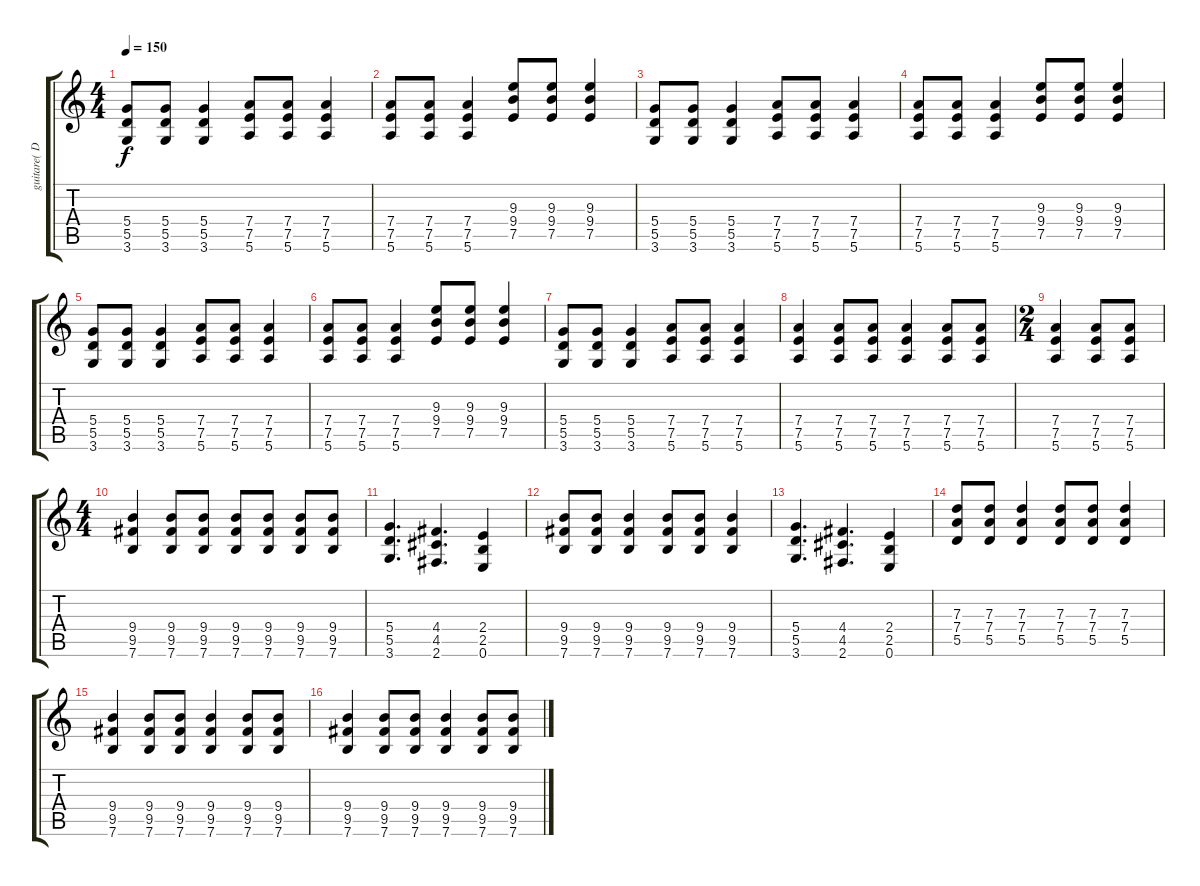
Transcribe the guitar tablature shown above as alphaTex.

\track ("guitare( Dave Parsons )" "guitare( D") {instrument distortionguitar}
\staff {score tabs}
\tuning (E4 B3 G3 D3 A2 E2) {hide}
\ts (4 4)
\tempo 150
\clef g2
\ks c
(5.4 5.5 3.6).8{dy f} (5.4 5.5 3.6).8 (5.4 5.5 3.6).4 (7.4 7.5 5.6).8 (7.4 7.5 5.6).8 (7.4 7.5 5.6).4 |
(7.4 7.5 5.6).8 (7.4 7.5 5.6).8 (7.4 7.5 5.6).4 (9.3 9.4 7.5).8 (9.3 9.4 7.5).8 (9.3 9.4 7.5).4 |
(5.4 5.5 3.6).8 (5.4 5.5 3.6).8 (5.4 5.5 3.6).4 (7.4 7.5 5.6).8 (7.4 7.5 5.6).8 (7.4 7.5 5.6).4 |
(7.4 7.5 5.6).8 (7.4 7.5 5.6).8 (7.4 7.5 5.6).4 (9.3 9.4 7.5).8 (9.3 9.4 7.5).8 (9.3 9.4 7.5).4 |
(5.4 5.5 3.6).8 (5.4 5.5 3.6).8 (5.4 5.5 3.6).4 (7.4 7.5 5.6).8 (7.4 7.5 5.6).8 (7.4 7.5 5.6).4 |
(7.4 7.5 5.6).8 (7.4 7.5 5.6).8 (7.4 7.5 5.6).4 (9.3 9.4 7.5).8 (9.3 9.4 7.5).8 (9.3 9.4 7.5).4 |
(5.4 5.5 3.6).8 (5.4 5.5 3.6).8 (5.4 5.5 3.6).4 (7.4 7.5 5.6).8 (7.4 7.5 5.6).8 (7.4 7.5 5.6).4 |
(7.4 7.5 5.6).4 (7.4 7.5 5.6).8 (7.4 7.5 5.6).8 (7.4 7.5 5.6).4 (7.4 7.5 5.6).8 (7.4 7.5 5.6).8 |
\ts (2 4)
(7.4 7.5 5.6).4 (7.4 7.5 5.6).8 (7.4 7.5 5.6).8 |
\ts (4 4)
(9.4 9.5 7.6).4 (9.4 9.5 7.6).8 (9.4 9.5 7.6).8 (9.4 9.5 7.6).8 (9.4 9.5 7.6).8 (9.4 9.5 7.6).8 (9.4 9.5 7.6).8 |
(5.4 5.5 3.6).4{d} (4.4 4.5 2.6).4{d} (2.4 2.5 0.6).4 |
(9.4 9.5 7.6).8 (9.4 9.5 7.6).8 (9.4 9.5 7.6).4 (9.4 9.5 7.6).8 (9.4 9.5 7.6).8 (9.4 9.5 7.6).4 |
(5.4 5.5 3.6).4{d} (4.4 4.5 2.6).4{d} (2.4 2.5 0.6).4 |
(7.3 7.4 5.5).8 (7.3 7.4 5.5).8 (7.3 7.4 5.5).4 (7.3 7.4 5.5).8 (7.3 7.4 5.5).8 (7.3 7.4 5.5).4 |
(9.4 9.5 7.6).4 (9.4 9.5 7.6).8 (9.4 9.5 7.6).8 (9.4 9.5 7.6).4 (9.4 9.5 7.6).8 (9.4 9.5 7.6).8 |
(9.4 9.5 7.6).4 (9.4 9.5 7.6).8 (9.4 9.5 7.6).8 (9.4 9.5 7.6).4 (9.4 9.5 7.6).8 (9.4 9.5 7.6).8
